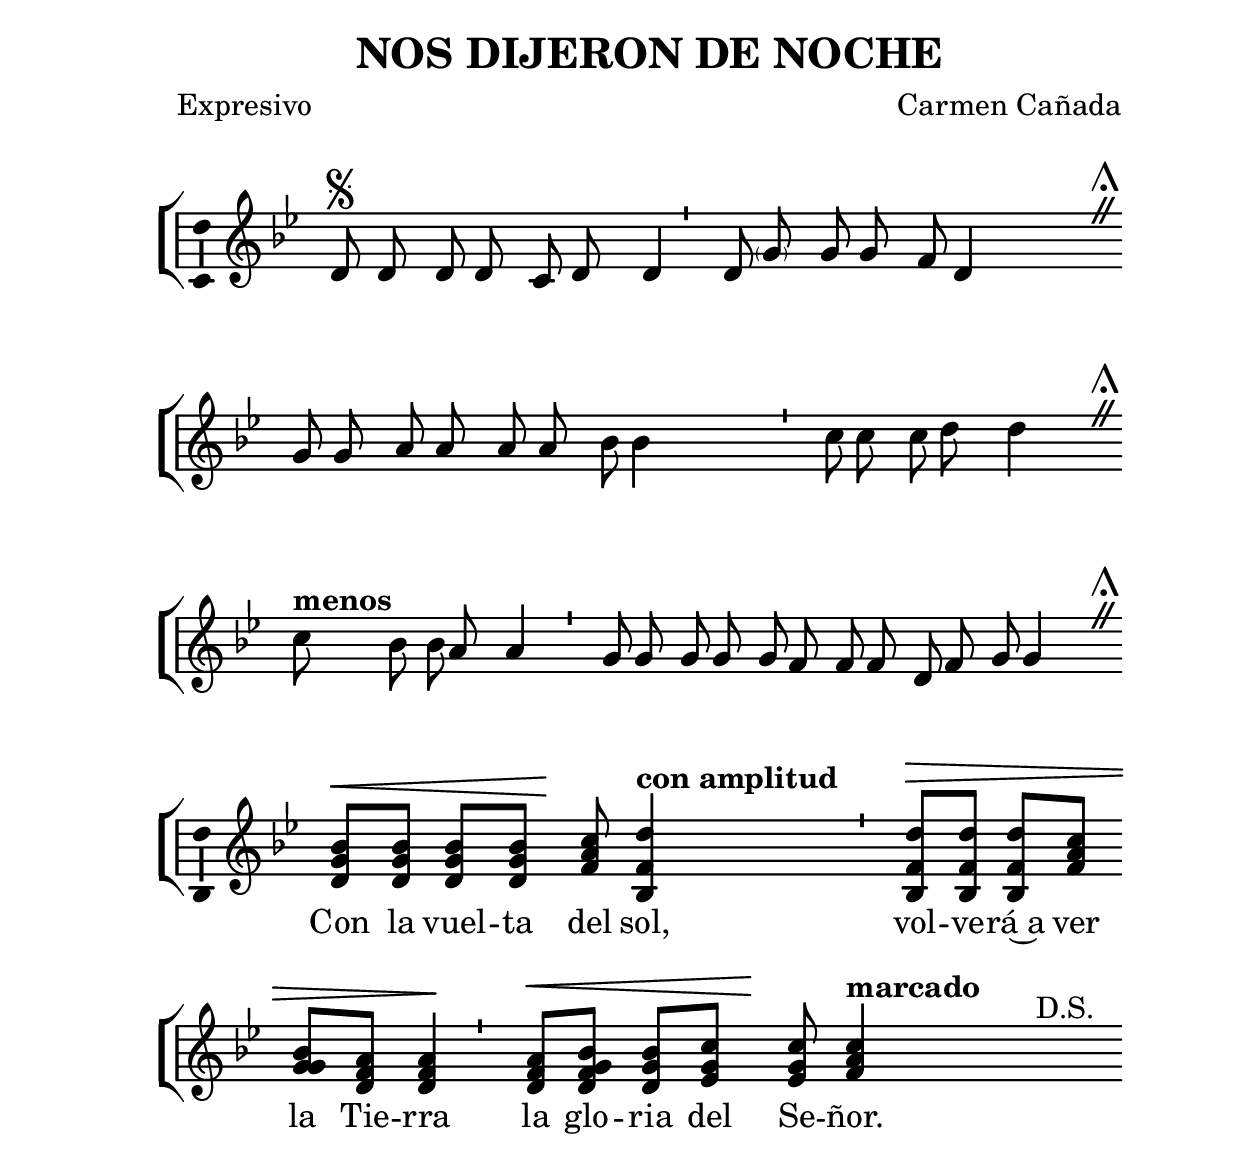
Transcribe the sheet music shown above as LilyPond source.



%versión de lilypond para la que se ha escrito esta partitura:
\version "2.16.0"

	%Tamaño papel
	#(set-default-paper-size "a4")
	%Tamaño partitura
	#(set-global-staff-size 26)
	%No responde al pulsar sobre una nota
	#(ly:set-option 'point-and-click #f)

%parámetros del encabezamiento:
\header {
	%title = "NOS DIJERON DE NOCHE"
	title = \markup{\fontsize #-1 "NOS DIJERON DE NOCHE"}
	subtitle = ""
	composer = "Carmen Cañada"
	poet = "Expresivo"
	meter = ""
	arranger = ""
%	tagline="Monasterio de la Madre de Dios. Buenafuente del Sistal."
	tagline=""
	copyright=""
	tiempo = ""
	usos = ""
	letra = "Con la vuelta del sol, volverá a ver la Tierra la gloria del Señor. Nos dijeron de noche que estabas muerto y la fe estuvo en vela junto a tu Cuerpo. La noche entera, la pasamos queriendo mover la piedra. Con la vuelta del sol, volverá a ver la Tierra la gloria del Señor. No supieron contarlo los centinelas; nadie supo la hora ni la manera. Antes del día, se cubrieron de gloria las cinco heridas. Si los cinco sentidos buscan el sueño, que la fe tenga el suyo vivo y despierto. La fe velando para verte de noche resucitando."
	}

%parámetros asociados al papel:
\paper  {
	oddHeaderMarkup = \markup {\fill-line { \on-the-fly #not-first-page \fromproperty #'header:title \on-the-fly #not-first-page \fromproperty #'header:composer }}
	evenHeaderMarkup = \markup {\fill-line { \fromproperty #'header:composer \fromproperty #'header:title }}
	#(set-paper-size "a4")
	print-page-number = ##f
	first-page-number = 1
	print-first-page-number = ##f
%	head-separation = 3.0 \cm
	top-margin = 2.0 \cm
	bottom-margin = 0.0\cm
%%%	bottom-margin = -2.0\cm
	left-margin = 3.0 \cm
	line-width = 16.0 \cm
	indent = 8\mm
	interscoreline = 2.\mm
	between-system-space = 15\mm
%	para que las partituras no llenen la hoja:
	ragged-bottom = ##t
%	idem para la última hoja:
	ragged-last-bottom = ##f
%	para que las partituras llenen el ancho del papel:
	ragged-last = ##f
	after-title-space = 2.5 \cm
%page-count=1
%system-count=4

	%Flexible Vertical Spacing
%	markup-markup-spacing =
%	#'((basic-distance . 15) (minimum-distance . 15) (padding . 3))
	markup-system-spacing =
	#'((basic-distance . 15) (minimum-distance . 15) (padding . 3))
	system-system-spacing =
	#'((basic-distance . 15) (minimum-distance . 15) (padding . 3))
	score-system-spacing =
	#'((basic-distance . 15) (minimum-distance . 15) (padding . 5))
%	top-system-spacing = % header
%	#'((basic-distance . 8) (minimum-distance . 0) (padding . 0))
%	top-markup-spacing =
%	#'((basic-distance . 20) (minimum-distance . 20) (padding . 0))
	last-bottom-spacing = % footer
	#'((basic-distance . 5) (minimum-distance . 5) (padding . 0))
%	score-markup-spacing =
%	#'((basic-distance . 16) (minimum-distance . 13) (padding . 0))

	}


%para incluir divisiones gregorianas
\include "gregorian.ly"
%Ojo. Incluir este fichero implica desactivar la sentencia ragged-last = ##f
%Es decir, deja de justificar las partituras a la derecha


%parámetros que afectan a toda la partitura:
global =  {
	%clave de sol (G):
	\clef G
	%armadura:
%%%	\transpose a b
	\key bes \major
	\tempo 4=75
	\set Score.tempoHideNote = ##t
	}


melodia =
%%%	\transpose a b
{

	\dynamicUp
	\set hairpinToBarline = ##f

	\relative c' {
\time 2/8

%%%\mark \markup { \musicglyph #"scripts.segno" }
d8^\segno d d d c d d4
\divisioMinima

d8 \parenthesize g8 g g f8 d4 s8
\divisioMaior
\break

g8 g a a a a bes bes4 s8
\divisioMinima

c8 c c d d4 s8*2
\divisioMaior
\break

%r8
c8^\markup{\bold "menos"} bes bes a a4 s8*2
\divisioMinima
%\break

g8 g g g g f f f d f g g4 s8
\divisioMaior

%\finalis
%\bar "|."
}
}


melodiacomun =
%%%	\transpose a b
{

	\dynamicUp
	\set hairpinToBarline = ##f

	\relative c'' {
\time 2/4

<<
{
bes8\< bes bes bes c\! d4^\markup{\bold "con amplitud"}
s8
\divisioMinima

d8\> d d c bes a a4\!
\divisioMinima

a8\< bes bes c c\! c4^\markup{\bold "marcado"}
s8
}
{
g8 g g g a f4
s8
\divisioMinima

f8 f f a g f f4
\divisioMinima

f8 <f g> g g g a4
s8
}
{
d,8 d d d f bes,4
s8
\divisioMinima

bes8 bes bes f' g d d4
\divisioMinima

d8 d d ees ees f4
s8
}
>>

s4^"D.S."

\finalis
%\bar "|."
}
}


texto = \lyricmode {
Con la vuel -- ta del sol, vol -- ve -- rá~a ver la Tie -- rra la glo -- ria del Se -- ñor.
	}

textouno = \lyricmode {
\set stanza =#"1. " Nos di -- je -- ron de no -- che que~es -- _ ta -- bas muer -- to
y la fe es -- tu -- vo~en ve -- la jun -- to~a tu Cuer -- po.
La no -- che~en -- te -- ra, la pa -- sa -- mos que -- rien -- do mo -- ver la pie -- dra.
Con la vuel -- ta del sol, vol -- ve -- rá~a ver la Tie -- rra la glo -- ria del Se -- ñor.
	}

textodos = \lyricmode {
\set stanza =#"2. " No su -- pie -- ron con -- tar -- lo los __ _ cen -- ti -- ne -- las;
na -- die su -- po la ho -- _ ra ni la ma -- ne -- ra.
An -- tes del dí -- a, se cu -- brie -- ron de glo -- ria las cin -- co~he -- ri -- das.
	}

textotres = \lyricmode {
\set stanza =#"3. " Si los cin -- co sen -- ti -- dos bus -- _ can el sue -- ño,
que la fe ten -- ga~el su -- _ yo vi -- vo~y des -- pier -- to.
La fe ve -- lan -- do pa -- ra ver -- te de no -- che re -- su -- ci -- tan -- do.
	}


vozStaff = \context Voice = vozStaff
\with {\consists "Ambitus_engraver"}
<<
	\set Staff.instrumentName = ""
	\set Staff.shortInstrumentName = ""
	\set Staff.midiInstrument = #"acoustic grand"
	\set Staff.midiMinimumVolume = #0.7
	\set Staff.midiMaximumVolume = #0.9
	\global
	\melodia
	>>

vozcomunStaff = \context Voice = vozcomunStaff
\with {\consists "Ambitus_engraver"}
<<
	\set Staff.instrumentName = ""
	\set Staff.shortInstrumentName = ""
	\set Staff.midiInstrument = #"acoustic grand"
	\set Staff.midiMinimumVolume = #0.7
	\set Staff.midiMaximumVolume = #0.9
	\global
	\melodiacomun
	>>


textoStaff = \context Lyrics = textoStaff <<
%	\set vocalName =#"E. "
%	\set shortVocalName =#"E. "
	\lyricsto vozcomunStaff \texto
	>>

textounoStaff = \context Lyrics = textounoStaff <<
%	\set vocalName =#"1. "
	\set shortVocalName =#"1. "
	\lyricsto vozStaff \textouno
	>>

textodosStaff = \context Lyrics = textodosStaff <<
%	\set vocalName =#"2. "
	\set shortVocalName =#"2. "
	\lyricsto vozStaff \textodos
	>>

textotresStaff = \context Lyrics = textotresStaff <<
%	\set vocalName =#"3. "
	\set shortVocalName =#"3. "
	\lyricsto vozStaff \textotres
	>>


\book {
	\score {
		\context ChoirStaff {
			\override StaffGroup.SystemStartBracket #'collapse-height = #1
			\override Score.SystemStartBar #'collapse-height = #1
			<<
			\vozStaff
			\textounoStaff
			\textodosStaff
			\textotresStaff
			>>
		}
		\layout {
ragged-last = ##f
	    		\context {
				\Lyrics
				%\override LyricText #'font-size = #2
				}
	   		\context {
				\Score
				%\override StaffSymbol #'staff-space = #(magstep +3)
				\override InstrumentName #'X-offset = #1.5
				\override InstrumentName #'font-series = #'bold
				}
			\context {
				\Staff
				\remove "Time_signature_engraver"
				\override BarLine #'transparent = ##t
				}
			}
		}
	\score {
		\context ChoirStaff {
			\override StaffGroup.SystemStartBracket #'collapse-height = #1
			\override Score.SystemStartBar #'collapse-height = #1
			<<
			\vozcomunStaff
			\textoStaff
			>>
		}
		\layout {
ragged-last = ##f
	    		\context {
				\Lyrics
				%\override LyricText #'font-size = #2
				}
	   		\context {
				\Score
				%\override StaffSymbol #'staff-space = #(magstep +3)
				\override InstrumentName #'X-offset = #1.5
				\override InstrumentName #'font-series = #'bold
				}
			\context {
				\Staff
				\remove "Time_signature_engraver"
				\override BarLine #'transparent = ##t
				}
			}
		}
	\score {
		\context ChoirStaff {
			\override StaffGroup.SystemStartBracket #'collapse-height = #1
			\override Score.SystemStartBar #'collapse-height = #1
			<<
			\vozStaff
			>>
			<<
			\vozcomunStaff
			>>
		}
		\midi {
	  		\context {
	  			\Score
				tempoWholesPerMinute = #(ly:make-moment 70 4)
				}
			}
		}
}


